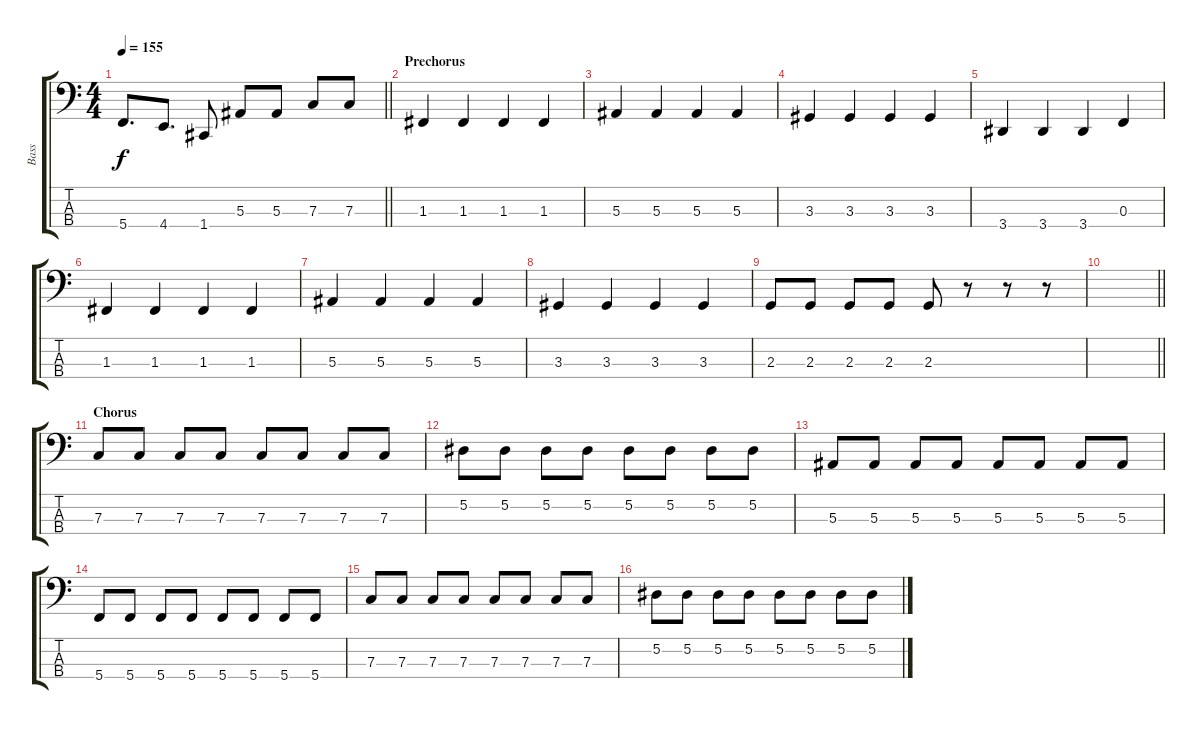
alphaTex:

\track ("Bass" "Bass") {instrument electricbasspick}
\staff {score tabs}
\tuning (Eb2 Bb1 F1 C1) {hide}
\ts (4 4)
\tempo 155
\clef f4
\barLineRight lightlight
\ks c
5.4.8{d dy f} 4.4.8{d} 1.4.8 5.3.8 5.3.8 7.3.8 7.3.8 |
\section ("" "Prechorus")
1.3.4 1.3.4 1.3.4 1.3.4 |
5.3.4 5.3.4 5.3.4 5.3.4 |
3.3.4 3.3.4 3.3.4 3.3.4 |
3.4.4 3.4.4 3.4.4 0.3.4 |
1.3.4 1.3.4 1.3.4 1.3.4 |
5.3.4 5.3.4 5.3.4 5.3.4 |
3.3.4 3.3.4 3.3.4 3.3.4 |
2.3.8 2.3.8 2.3.8 2.3.8 2.3.8 r.8 r.8 r.8 |
\barLineRight lightlight
|
\section ("" "Chorus")
7.3.8 7.3.8 7.3.8 7.3.8 7.3.8 7.3.8 7.3.8 7.3.8 |
5.2.8 5.2.8 5.2.8 5.2.8 5.2.8 5.2.8 5.2.8 5.2.8 |
5.3.8 5.3.8 5.3.8 5.3.8 5.3.8 5.3.8 5.3.8 5.3.8 |
5.4.8 5.4.8 5.4.8 5.4.8 5.4.8 5.4.8 5.4.8 5.4.8 |
7.3.8 7.3.8 7.3.8 7.3.8 7.3.8 7.3.8 7.3.8 7.3.8 |
5.2.8 5.2.8 5.2.8 5.2.8 5.2.8 5.2.8 5.2.8 5.2.8
